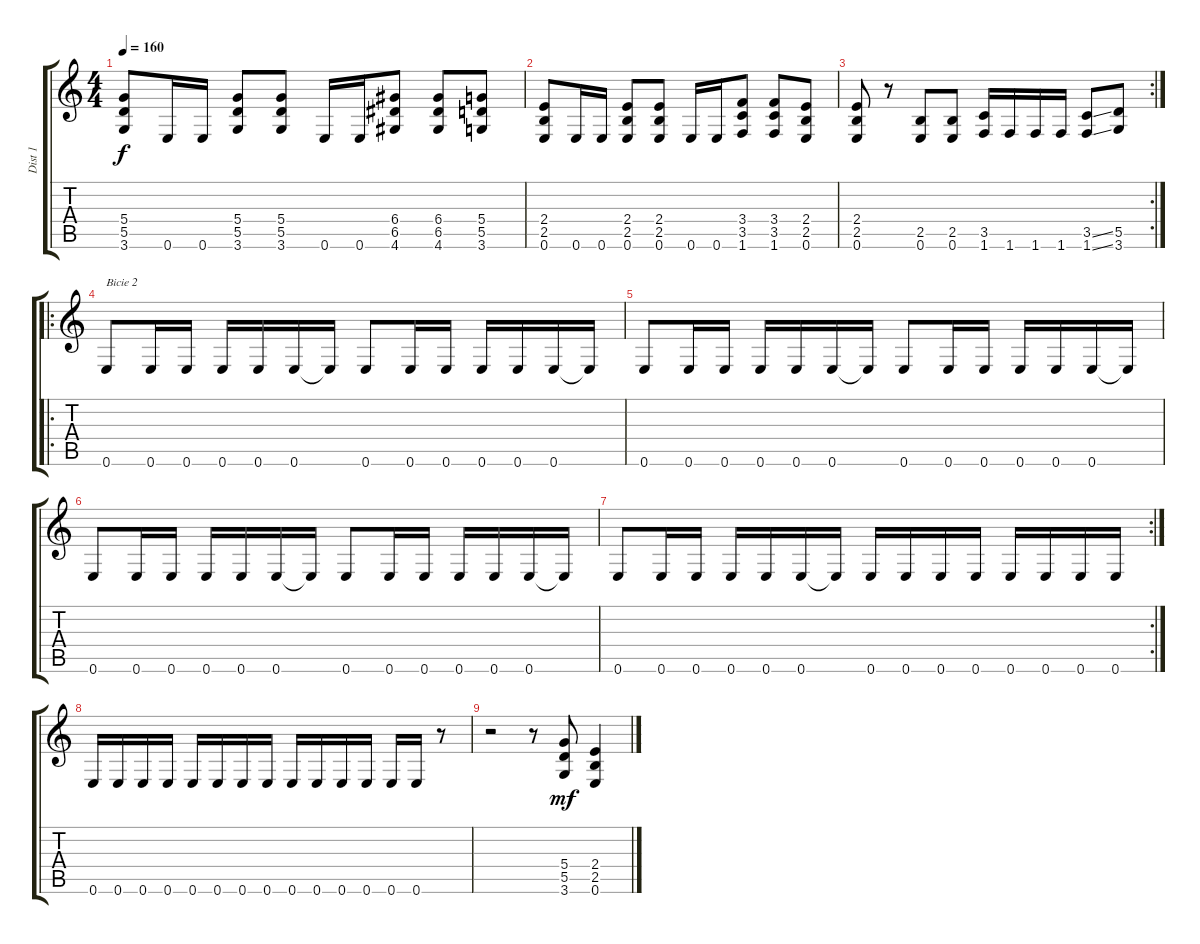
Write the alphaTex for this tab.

\track ("Dist 1" "Dist 1") {instrument overdrivenguitar}
\staff {score tabs}
\tuning (E4 B3 G3 D3 A2 E2) {hide}
\ts (4 4)
\tempo 160
\clef g2
\ks c
(5.4 5.5 3.6).8{dy f} 0.6.16 0.6.16 (5.4 5.5 3.6).8 (5.4 5.5 3.6).8 0.6.16 0.6.16 (6.4 6.5 4.6).8 (6.4 6.5 4.6).8 (5.4 5.5 3.6).8 |
(2.4 2.5 0.6).8 0.6.16 0.6.16 (2.4 2.5 0.6).8 (2.4 2.5 0.6).8 0.6.16 0.6.16 (3.4 3.5 1.6).8 (3.4 3.5 1.6).8 (2.4 2.5 0.6).8 |
\rc 2
(2.4 2.5 0.6).8 r.8 (2.5 0.6).8 (2.5 0.6).8 (3.5 1.6).16 1.6.16 1.6.16 1.6.16 (3.5{ss} 1.6{ss}).8 (5.5 3.6).8 |
\ro
0.6.8{txt "Bicie 2"} 0.6.16 0.6.16 0.6.16 0.6.16 0.6.16 0.6{t}.16 0.6.8 0.6.16 0.6.16 0.6.16 0.6.16 0.6.16 0.6{t}.16 |
0.6.8 0.6.16 0.6.16 0.6.16 0.6.16 0.6.16 0.6{t}.16 0.6.8 0.6.16 0.6.16 0.6.16 0.6.16 0.6.16 0.6{t}.16 |
0.6.8 0.6.16 0.6.16 0.6.16 0.6.16 0.6.16 0.6{t}.16 0.6.8 0.6.16 0.6.16 0.6.16 0.6.16 0.6.16 0.6{t}.16 |
\rc 2
0.6.8 0.6.16 0.6.16 0.6.16 0.6.16 0.6.16 0.6{t}.16 0.6.16 0.6.16 0.6.16 0.6.16 0.6.16 0.6.16 0.6.16 0.6.16 |
0.6.16 0.6.16 0.6.16 0.6.16 0.6.16 0.6.16 0.6.16 0.6.16 0.6.16 0.6.16 0.6.16 0.6.16 0.6.16 0.6.16 r.8 |
r.2 r.8 (5.4 5.5 3.6).8{dy mf} (2.4 2.5 0.6).4
